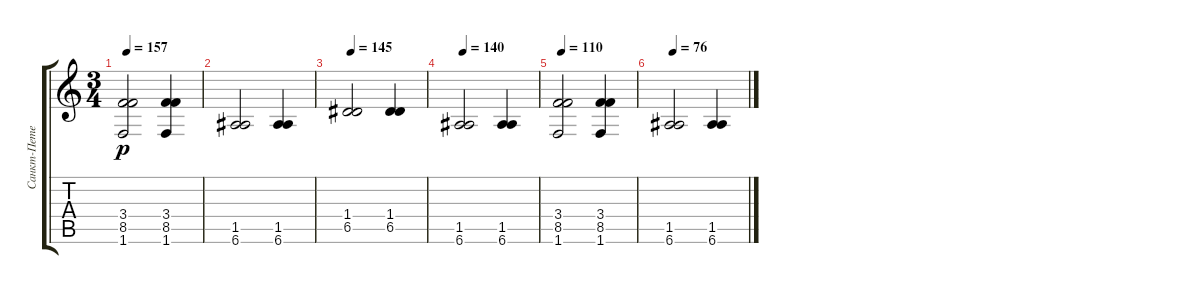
\track ("Санкт-Петербург, 1999 г." "Санкт-Пете") {instrument acousticbass}
\staff {score tabs}
\tuning (E4 B3 G3 D3 A2 E2) {hide}
\ts (3 4)
\tempo 157
\clef g2
\ks c
(3.4 8.5 1.6).2{dy p} (3.4 8.5 1.6).4 |
(1.5 6.6).2 (1.5 6.6).4 |
\tempo 145
(1.4 6.5).2 (1.4 6.5).4 |
\tempo 140
(1.5 6.6).2 (1.5 6.6).4 |
\tempo 110
(3.4 8.5 1.6).2 (3.4 8.5 1.6).4 |
\tempo 76
(1.5 6.6).2 (1.5 6.6).4
